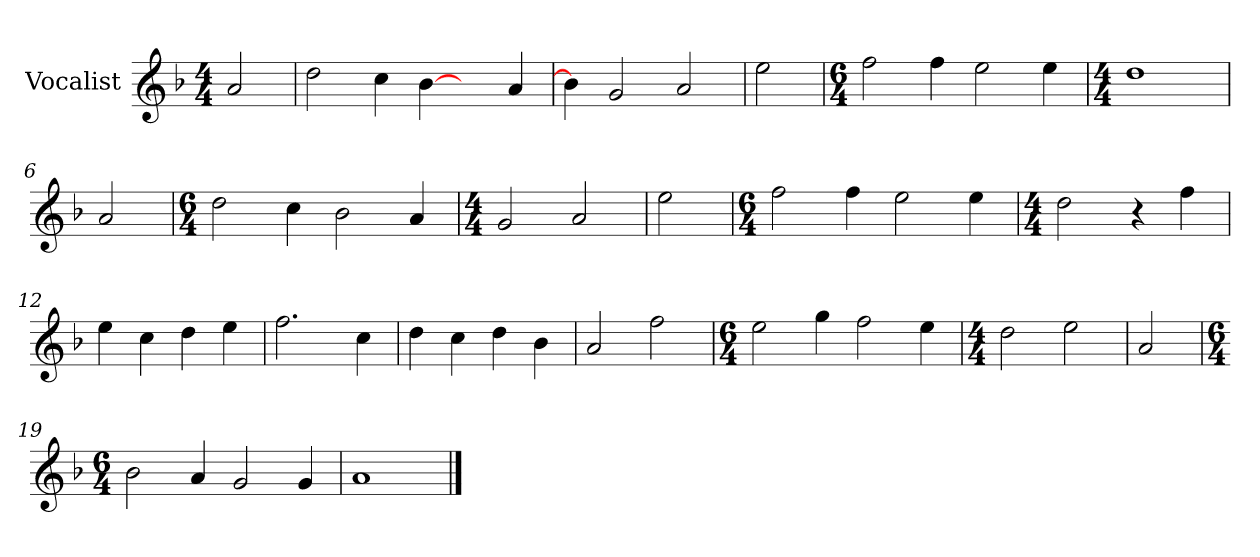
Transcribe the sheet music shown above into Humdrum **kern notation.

**kern
*part1
*staff1
*I"Vocalist
*k[b-]
*F:
*M4/4
=
2a
=1
2dd
4cc
[4b-
4ryy
4a
=2
4b-]
2g
2a
=3
2ee
=4
*M6/4
2ff
4ff
2ee
4ee
=5
*M4/4
1dd
=6
2a
=7
*M6/4
2dd
4cc
2b-
4a
=8
*M4/4
2g
2a
=9
2ee
=10
*M6/4
2ff
4ff
2ee
4ee
=11
*M4/4
2dd
4r
4ff
=12
4ee
4cc
4dd
4ee
=13
2.ff
4cc
=14
4dd
4cc
4dd
4b-
=15
2a
2ff
=16
*M6/4
2ee
4gg
2ff
4ee
=17
*M4/4
2dd
2ee
=18
2a
=19
*M6/4
2b-
4a
2g
4g
=20
1a
==
*-
